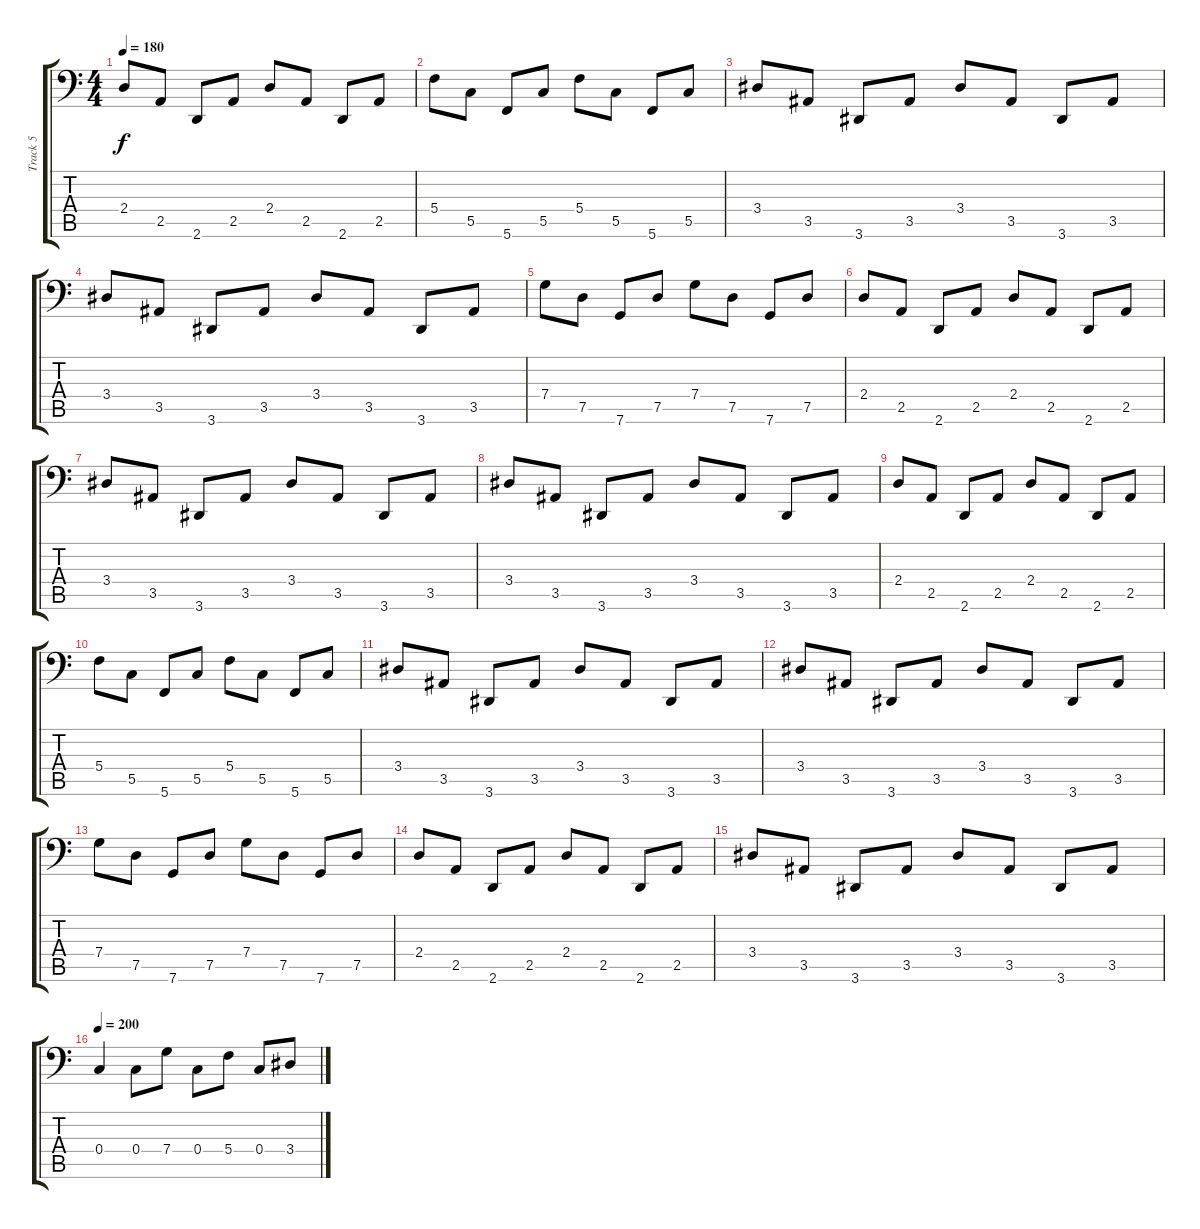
\track ("Track 5" "Track 5") {instrument electricbassfinger}
\staff {score tabs}
\tuning (D3 A2 F2 C2 G1 C1) {hide}
\ts (4 4)
\tempo 180
\clef f4
\ks c
2.4.8{dy f} 2.5.8 2.6.8 2.5.8 2.4.8 2.5.8 2.6.8 2.5.8 |
5.4.8 5.5.8 5.6.8 5.5.8 5.4.8 5.5.8 5.6.8 5.5.8 |
3.4.8 3.5.8 3.6.8 3.5.8 3.4.8 3.5.8 3.6.8 3.5.8 |
3.4.8 3.5.8 3.6.8 3.5.8 3.4.8 3.5.8 3.6.8 3.5.8 |
7.4.8 7.5.8 7.6.8 7.5.8 7.4.8 7.5.8 7.6.8 7.5.8 |
2.4.8 2.5.8 2.6.8 2.5.8 2.4.8 2.5.8 2.6.8 2.5.8 |
3.4.8 3.5.8 3.6.8 3.5.8 3.4.8 3.5.8 3.6.8 3.5.8 |
3.4.8 3.5.8 3.6.8 3.5.8 3.4.8 3.5.8 3.6.8 3.5.8 |
2.4.8 2.5.8 2.6.8 2.5.8 2.4.8 2.5.8 2.6.8 2.5.8 |
5.4.8 5.5.8 5.6.8 5.5.8 5.4.8 5.5.8 5.6.8 5.5.8 |
3.4.8 3.5.8 3.6.8 3.5.8 3.4.8 3.5.8 3.6.8 3.5.8 |
3.4.8 3.5.8 3.6.8 3.5.8 3.4.8 3.5.8 3.6.8 3.5.8 |
7.4.8 7.5.8 7.6.8 7.5.8 7.4.8 7.5.8 7.6.8 7.5.8 |
2.4.8 2.5.8 2.6.8 2.5.8 2.4.8 2.5.8 2.6.8 2.5.8 |
3.4.8 3.5.8 3.6.8 3.5.8 3.4.8 3.5.8 3.6.8 3.5.8 |
\tempo 200
0.4.4 0.4.8 7.4.8 0.4.8 5.4.8 0.4.8 3.4.8
